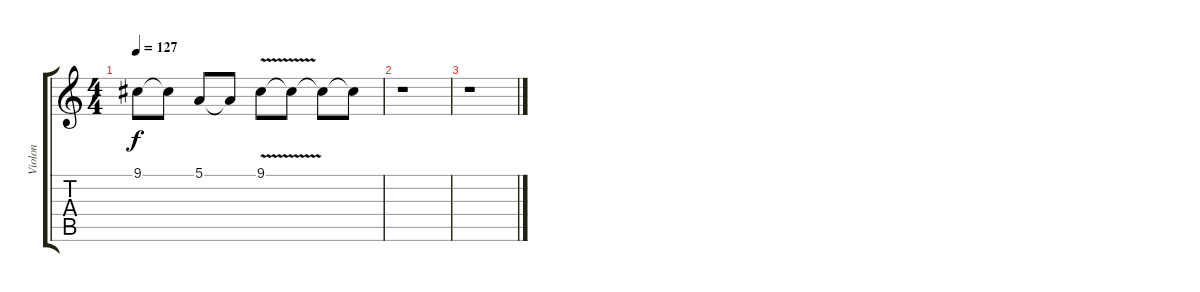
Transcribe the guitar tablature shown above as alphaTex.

\track ("Violon" "Violon") {instrument violin}
\staff {score tabs}
\tuning (E4 B3 G3 D3 A2 E2) {hide}
\ts (4 4)
\tempo 127
\clef g2
\ks c
9.1.8{dy f} 9.1{t}.8 5.1.8 5.1{t}.8 9.1{v}.8 9.1{t}.8 9.1{t}.8 9.1{t}.8 |
r.1 |
r.1
